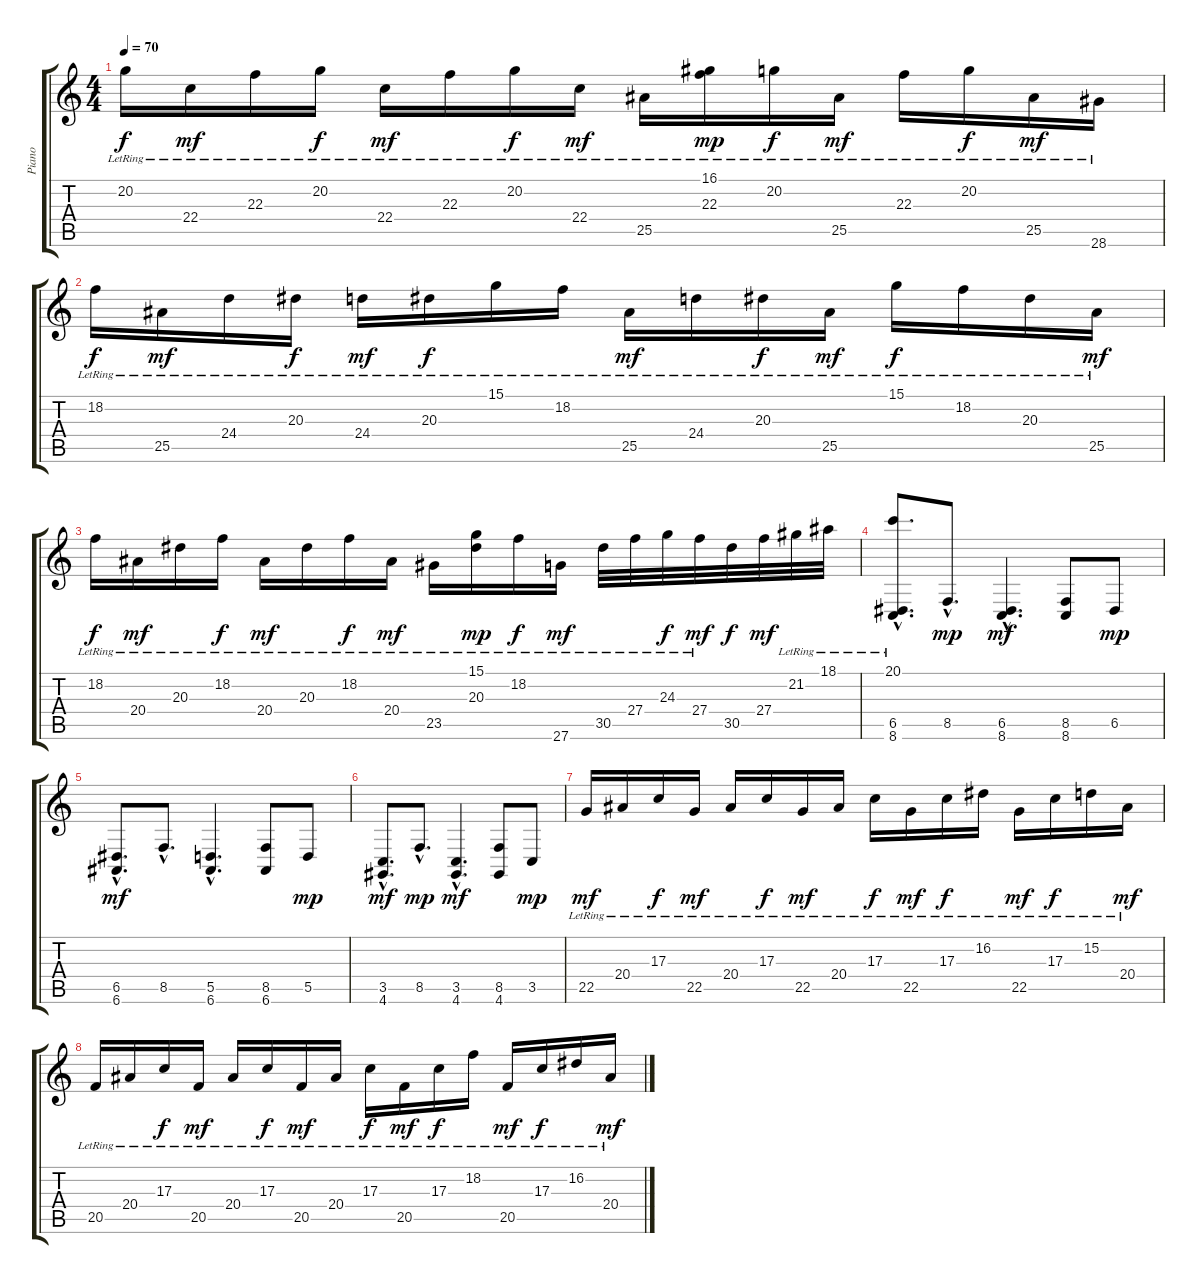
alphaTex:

\track ("Piano" "Piano") {instrument acousticgrandpiano}
\staff {score tabs}
\tuning (E4 B3 G3 D3 A2 E2) {hide}
\ts (4 4)
\tempo 70
\clef g2
\ks c
20.2{lr}.16{dy f} 22.4{lr}.16{dy mf} 22.3{lr}.16 20.2{lr}.16{dy f} 22.4{lr}.16{dy mf} 22.3{lr}.16 20.2{lr}.16{dy f} 22.4{lr}.16{dy mf} 25.5{lr}.16 (16.1{lr} 22.3{lr}).16{dy mp} 20.2{lr}.16{dy f} 25.5{lr}.16{dy mf} 22.3{lr}.16 20.2{lr}.16{dy f} 25.5{lr}.16{dy mf} 28.6{lr}.16 |
18.2{lr}.16{dy f} 25.5{lr}.16{dy mf} 24.4{lr}.16 20.3{lr}.16{dy f} 24.4{lr}.16{dy mf} 20.3{lr}.16{dy f} 15.1{lr}.16 18.2{lr}.16 25.5{lr}.16{dy mf} 24.4{lr}.16 20.3{lr}.16{dy f} 25.5{lr}.16{dy mf} 15.1{lr}.16{dy f} 18.2{lr}.16 20.3{lr}.16 25.5{lr}.16{dy mf} |
18.2{lr}.16{dy f} 20.4{lr}.16{dy mf} 20.3{lr}.16 18.2{lr}.16{dy f} 20.4{lr}.16{dy mf} 20.3{lr}.16 18.2{lr}.16{dy f} 20.4{lr}.16{dy mf} 23.5{lr}.16 (15.1{lr} 20.3{lr}).16{dy mp} 18.2{lr}.16{dy f} 27.6{lr}.16{dy mf} 30.5{lr}.32 27.4{lr}.32 24.3{lr}.32{dy f} 27.4{lr}.32{dy mf} 30.5.32{dy f} 27.4.32{dy mf} 21.2{lr}.32 18.1{lr}.32 |
(20.1{hac lr} 6.5{hac} 8.6{hac}).8{d} 8.5{hac}.8{d dy mp} (6.5{hac} 8.6{hac}).4{d dy mf} (8.5 8.6).8 6.5.8{dy mp} |
(6.5{hac} 6.6{hac}).8{d dy mf} 8.5{hac}.8{d} (5.5{hac} 6.6{hac}).4{d} (8.5 6.6).8 5.5.8{dy mp} |
(3.5{hac} 4.6{hac}).8{d dy mf} 8.5{hac}.8{d dy mp} (3.5{hac} 4.6{hac}).4{d dy mf} (8.5 4.6).8 3.5.8{dy mp} |
22.5{lr}.16{dy mf} 20.4{lr}.16 17.3{lr}.16{dy f} 22.5{lr}.16{dy mf} 20.4{lr}.16 17.3{lr}.16{dy f} 22.5{lr}.16{dy mf} 20.4{lr}.16 17.3{lr}.16{dy f} 22.5{lr}.16{dy mf} 17.3{lr}.16{dy f} 16.2{lr}.16 22.5{lr}.16{dy mf} 17.3{lr}.16{dy f} 15.2{lr}.16 20.4{lr}.16{dy mf} |
20.5{lr}.16 20.4{lr}.16 17.3{lr}.16{dy f} 20.5{lr}.16{dy mf} 20.4{lr}.16 17.3{lr}.16{dy f} 20.5{lr}.16{dy mf} 20.4{lr}.16 17.3{lr}.16{dy f} 20.5{lr}.16{dy mf} 17.3{lr}.16{dy f} 18.2{lr}.16 20.5{lr}.16{dy mf} 17.3{lr}.16{dy f} 16.2{lr}.16 20.4{lr}.16{dy mf}
